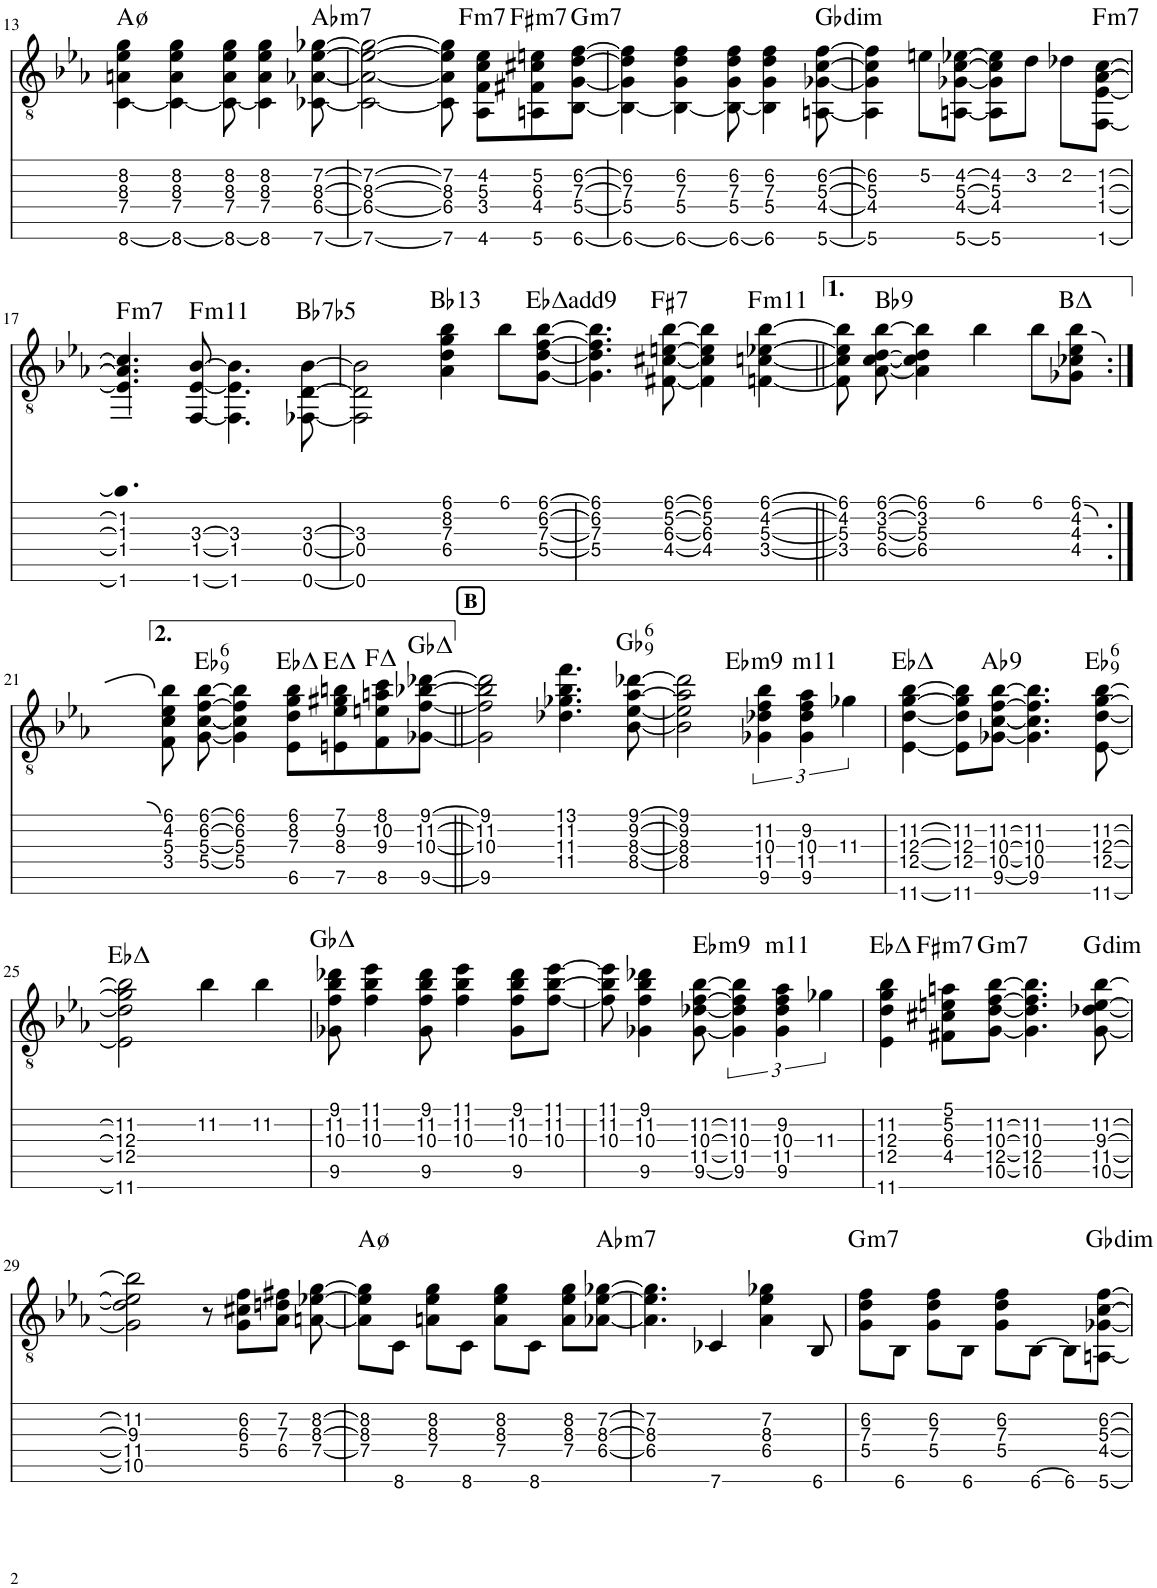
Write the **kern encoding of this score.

**kern	**kern	**harte
*part1	*part1	*part1
*staff2	*staff1	*
*I"Chitarra elettrica	*	*
*I'Chit. el.	*	*
!!LO:PB:g=z
*	*clefGv2	*
*k[b-e-a-]	*k[b-e-a-]	*
*M4/4	*M4/4	*
=13	=13	=13
[4C 4A 4e- 4g	[4C\ 4An\ 4e-\ 4g\	A:hdim7
4C_ 4A 4e- 4g	4C\_ 4A\ 4e-\ 4g\	.
8C_ 8A 8e- 8g	8C\_ 8A\ 8e-\ 8g\	.
4C] 4A 4e- 4g	4C\] 4A\ 4e-\ 4g\	.
!	!	!LO:H:kt=m7
[8C- [8A- [8e- [8g-	[8C-X\ [8A-X\ [8e-\ [8g-X\	Ab:min7
=14	=14	=14
2C-_ 2A-_ 2g-X_ 2e-_	2C-\_ 2A-\_ 2e-\_ 2g-\_	.
8C-X]\ 8A-X]\ 8e-]\ 8g-X]\L	8C-\] 8A-\] 8e-\] 8g-\]	.
!	!	!LO:H:kt=m7
8AA-\ 8F\ 8c\ 8e-\J	8AA-\ 8F\ 8c\ 8e-\L	F:min7
!	!	!LO:H:kt=m7
8AA\ 8F#\ 8c#\ 8e\L	8AAn\ 8F#X\ 8c#X\ 8en\	F#:min7
!	!	!LO:H:kt=m7
[8BB-\ [8G\ [8d\ [8f\J	[8BB-\ [8G\ [8d\ [8f\J	G:min7
=15	=15	=15
4BB-_ 4G] 4d] 4f]	4BB-\_ 4G\] 4d\] 4f\]	.
4BB-_ 4G 4d 4f	4BB-\_ 4G\ 4d\ 4f\	.
8BB-_ 8G 8d 8f	8BB-\_ 8G\ 8d\ 8f\	.
4BB-] 4G 4d 4f	4BB-\] 4G\ 4d\ 4f\	.
!	!	!LO:H:kt=dim
[8AA [8G- [8c [8f	[8AAn\ [8G-X\ [8c\ [8f\	Gb:dim
=16	=16	=16
4AAn] 4G-X] 4c] 4f]	4AA\] 4G-\] 4c\] 4f\]	.
8enL	8en\L	.
[8AA\ [8G-\ [8c\ [8e-X\J	[8AAn\ [8G-X\ [8c\ [8e-X\J	.
8AAn]\ 8G-X]\ 8c]\ 8e-X]\L	8AA\] 8G-\] 8c\] 8e-\]L	.
8dJ	8d\J	.
8d-L	8d-X\L	.
!	!	!LO:H:kt=m7
[8FF\ [8E-\ [8A-\ [8c\J	[8FF\ [8E-\ [8A-\ [8c\J	F:min7
!!LO:LB:g=z
=17	=17	=17
!	!	!LO:H:kt=m7
4.FF] 4.E-] 4.A-] 4.c]	4.FF/] 4.E-/] 4.A-/] 4.c/]	F:min7
!	!	!LO:H:kt=m11
[8FF [8E- [8B-X	[8FF/ [8E-/ [8B-/	F:min9(11)
4.FF] 4.E-] 4.B-]	4.FF\] 4.E-\] 4.B-\]	.
!	!	!LO:H:kt=7
[8FF- [8D [8B-	[8FF-X\ [8D\ [8B-\	Bb:(3,b5,b7)
=18	=18	=18
2FF-] 2D] 2B-]	2FF-\] 2D\] 2B-\]	.
!	!	!LO:H:kt=13
4A- 4d 4g 4b-	4A-\ 4d\ 4g\ 4b-\	Bb:9(11,13)
8b-L	8b-\L	.
[8G\ [8d\ [8f\ [8b-\J	[8G\ [8d\ [8f\ [8b-\J	Eb:maj(9)
=19	=19	=19
4.G] 4.d] 4.f] 4.b-]	4.G\] 4.d\] 4.f\] 4.b-\]	.
!	!	!LO:H:kt=7
[8F# [8c# [8e [8b-	[8F#X\ [8c#X\ [8en\ [8b-\	F#:7
4F#X] 4c#X] 4en] 4b-]	4F#\] 4c#\] 4e\] 4b-\]	.
!	!	!LO:H:kt=m11
[4F [4c [4e- [4b-	[4Fn\ [4cn\ [4e-X\ [4b-\	F:min9(11)
=20||	=20||	=20||
8F]\ 8c]\ 8e-]\ 8b-]\L	8F\] 8c\] 8e-\] 8b-\]	.
!	!	!LO:H:kt=9
[8A-\ [8c\ [8d\ [8b-\J	[8A-\ [8c\ [8d\ [8b-\	Bb:9
4A-] 4c] 4d] 4b-]	4A-\] 4c\] 4d\] 4b-\]	.
4b-	4b-\	.
8b-L	8b-\L	.
8G-\ 8c-\ 8e-\ 8b-\J	8G-X\ 8c-X\ 8e-\ 8b-\J	B:maj
!!LO:LB:g=z
=21:|!	=21:|!	=21:|!
8F\ 8c\ 8e-\ 8b-\L	8F\ 8c\ 8e-\ 8b-\	.
!	!	!LO:H:kt=6
[8G\ [8c\ [8f\ [8b-\J	[8G\ [8c\ [8f\ [8b-\	Eb:maj6(9)
4G] 4c] 4f] 4b-]	4G\] 4c\] 4f\] 4b-\]	.
8E-\ 8d\ 8g\ 8b-\L	8E-\ 8d\ 8g\ 8b-\L	Eb:maj
8E\ 8e-\ 8g#\ 8b\J	8En\ 8e-\ 8g#X\ 8bn\	E:maj
8F\ 8e\ 8a\ 8cc\L	8F\ 8en\ 8an\ 8cc\	F:maj
[8G-\ [8f\ [8b-\ [8dd-\J	[8G-X\ [8f\ [8b-X\ [8dd-X\J	Gb:maj
!!LO:REH:place=s1:a:B:cj:t=B
=22||	=22||	=22||
2G-] 2f] 2b-] 2dd-X]	2G-\] 2f\] 2b-\] 2dd-\]	.
4.d- 4.g- 4.b- 4.ff	4.d-X\ 4.g-X\ 4.b-\ 4.ff\	.
!	!	!LO:H:kt=6
[8B- [8e- [8a- [8dd-	[8B-\ [8e-\ [8a-\ [8dd-X\	Gb:maj6(9)
=23	=23	=23
2B-] 2e-] 2a-] 2dd-]	2B-\] 2e-\] 2a-\] 2dd-\]	.
*Xbrackettup	*	*
!	!	!LO:H:kt=m9
6G- 6d- 6f 6b-	6G-X\ 6d-X\ 6f\ 6b-\	Eb:min9
!	!	!LO:H:kt=m11
6G- 6d- 6f 6a-	6G-\ 6d-\ 6f\ 6a-\	N
6g-X	6g-X\	.
=24	=24	=24
[4E- [4d [4g [4b-	[4E-\ [4d\ [4g\ [4b-\	Eb:maj
8E-]\ 8d]\ 8g]\ 8b-]\L	8E-\] 8d\] 8g\] 8b-\]L	.
!	!	!LO:H:kt=9
[8G-\ [8c\ [8f\ [8b-\J	[8G-X\ [8c\ [8f\ [8b-\J	Ab:9
4.G-] 4.c] 4.b-] 4.f]	4.G-\] 4.c\] 4.f\] 4.b-\]	.
!	!	!LO:H:kt=6
[8E- [8d [8g [8b-	[8E-\ [8d\ [8g\ [8b-\	Eb:maj6(9)
!!LO:LB:g=z
=25	=25	=25
2E-] 2d] 2g] 2b-]	2E-\] 2d\] 2g\] 2b-\]	Eb:maj
4b-	4b-\	.
4b-	4b-\	.
=26	=26	=26
8G- 8f 8b- 8dd-X	8G-X\ 8f\ 8b-\ 8dd-X\	Gb:maj
4f 4b- 4ee-	4f\ 4b-\ 4ee-\	.
8G-X 8f 8b- 8dd-X	8G-\ 8f\ 8b-\ 8dd-\	.
4f 4b- 4ee-	4f\ 4b-\ 4ee-\	.
8G-\ 8f\ 8b-\ 8dd-\L	8G-\ 8f\ 8b-\ 8dd-\L	.
8f-X\ 8b-\ 8ee-\J	[8f\ [8b-\ [8ee-\J	.
=27	=27	=27
8f-X 8b- 8ee-	8f\] 8b-\] 8ee-\]	.
4G- 4f 4b- 4dd-X	4G-X\ 4f\ 4b-\ 4dd-X\	.
!	!	!LO:H:kt=m9
[8G- [8d- [8f [8b-	[8G-\ [8d-X\ [8f\ [8b-\	Eb:min9
6G-] 6d-] 6f] 6b-]	6G-\] 6d-\] 6f\] 6b-\]	.
!	!	!LO:H:kt=m11
6G- 6d- 6f 6a-	6G-\ 6d-\ 6f\ 6a-\	N
6g-X	6g-X\	.
=28	=28	=28
4E- 4d 4g 4b-	4E-\ 4d\ 4g\ 4b-\	Eb:maj
!	!	!LO:H:kt=m7
8F#\ 8c#\ 8e\ 8a\L	8F#X\ 8c#X\ 8en\ 8an\L	F#:min7
!	!	!LO:H:kt=m7
[8G\ [8d\ [8f\ [8b-\J	[8G\ [8d\ [8f\ [8b-\J	G:min7
4.G] 4.d] 4.f] 4.b-]	4.G\] 4.d\] 4.f\] 4.b-\]	.
!	!	!LO:H:kt=dim
[8G [8d- [8e [8b-	[8G\ [8d-X\ [8e\ [8b-\	G:dim
!!LO:LB:g=z
=29	=29	=29
2G] 2d-] 2e] 2b-]	2G\] 2d-\] 2e\] 2b-\]	.
8r	8r	.
8G 8c# 8f	8G\ 8c#X\ 8f\L	.
8A-\ 8d\ 8f#\L	8A-\ 8dn\ 8f#X\J	.
[8A\ [8e-\ [8g\J	[8An\ [8e-X\ [8g\	.
=30	=30	=30
8An]\ 8e-]\ 8g]\L	8A\] 8e-\] 8g\]L	A:hdim7
8CJ	8C\J	.
8An\ 8e-\ 8g\L	8An\ 8e-\ 8g\L	.
8CJ	8C\J	.
8An\ 8e-\ 8g\L	8A\ 8e-\ 8g\L	.
8CJ	8C\J	.
8An\ 8e-\ 8g\L	8A\ 8e-\ 8g\L	.
!	!	!LO:H:kt=m7
[8A-\ [8e-\ [8g-\J	[8A-X\ [8e-\ [8g-X\J	Ab:min7
=31	=31	=31
4.A-] 4.e-] 4.g-X]	4.A-\] 4.e-\] 4.g-\]	.
4C-	4C-X/	.
4A- 4e- 4g-	4A-\ 4e-\ 4g-X\	.
8BB-	8BB-/	.
=32	=32	=32
!	!	!LO:H:kt=m7
8G\ 8d\ 8f\L	8G\ 8d\ 8f\L	G:min7
8BB-J	8BB-\J	.
8G\ 8d\ 8f\L	8G\ 8d\ 8f\L	.
8BB-J	8BB-\J	.
8G\ 8d\ 8f\L	8G\ 8d\ 8f\L	.
[8BB-J	[8BB-\J	.
8BB-L]	8BB-\L]	.
!	!	!LO:H:kt=dim
[8AAn\ [8G-X\ [8c\ [8f\J	[8AAn\ [8G-X\ [8c\ [8f\J	Gb:dim
=	=	=
*-	*-	*-
